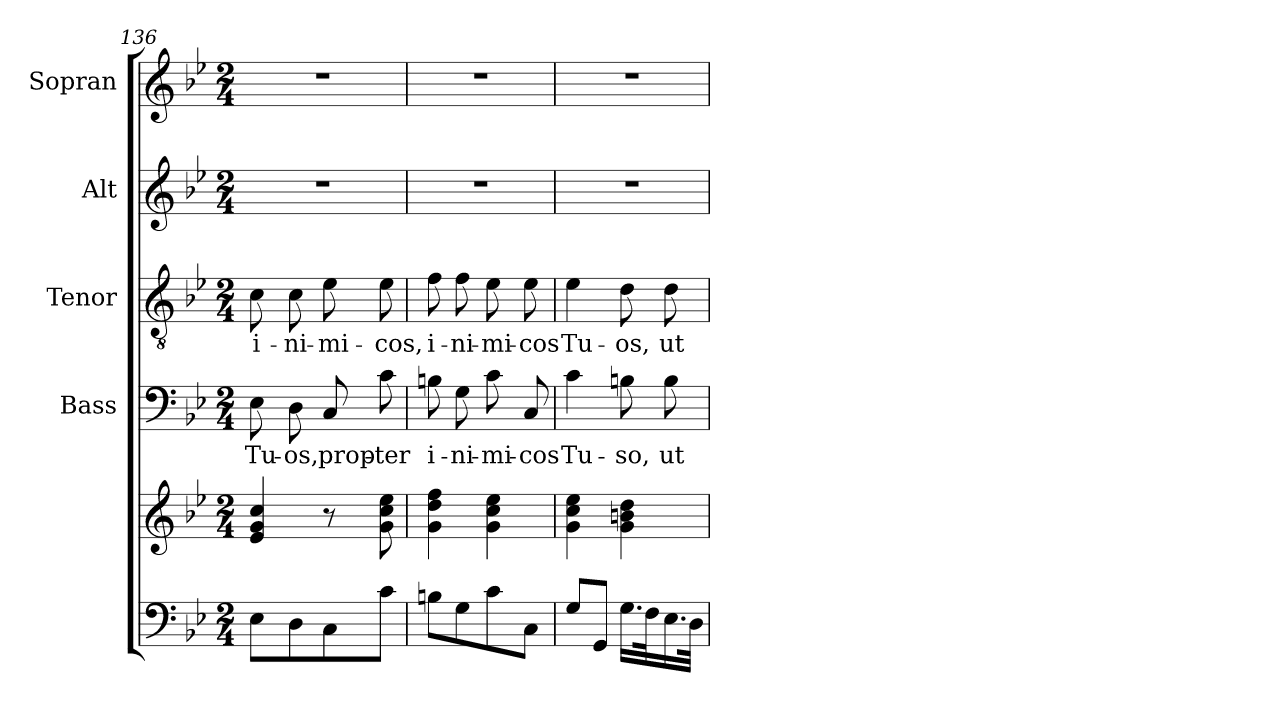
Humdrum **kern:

**kern	**kern	**kern	**text	**kern	**text	**kern	**kern
*part5	*part5	*part4	*part4	*part3	*part3	*part2	*part1
*staff6	*staff5	*staff4	*staff4	*staff3	*staff3	*staff2	*staff1
*	*	*I"Bass	*	*I"Tenor	*	*I"Alt	*I"Sopran
*	*	*I'B.	*	*I'T.	*	*I'A.	*I'S.
!!LO:PB:g=z
*clefF4	*clefG2	*clefF4	*	*clefGv2	*	*clefG2	*clefG2
*k[b-e-]	*k[b-e-]	*k[b-e-]	*	*k[b-e-]	*	*k[b-e-]	*k[b-e-]
*B-:	*B-:	*B-:	*	*B-:	*	*B-:	*B-:
*M2/4	*M2/4	*M2/4	*	*M2/4	*	*M2/4	*M2/4
=136	=136	=136	=136	=136	=136	=136	=136
!	!	!	!LO:LY:b	!	!LO:LY:b	!	!
8E-\L	4e-/ 4g/ 4cc/	8E-\	Tu-	8c\	i-	2r	2r
!	!	!	!LO:LY:b	!	!LO:LY:b	!	!
8D\	.	8D\	-os,	8c\	-ni-	.	.
!	!	!	!LO:LY:b	!	!LO:LY:b	!	!
8C\	8r	8C/	prop-	8e-\	-mi-	.	.
!	!	!	!LO:LY:b	!	!LO:LY:b	!	!
8c\J	8g\ 8cc\ 8ee-\	8c\	-ter	8e-\	-cos,	.	.
=137	=137	=137	=137	=137	=137	=137	=137
!	!	!	!LO:LY:b	!	!LO:LY:b	!	!
8Bn\L	4g\ 4dd\ 4ff\	8Bn\	i-	8f\	i-	2r	2r
!	!	!	!LO:LY:b	!	!LO:LY:b	!	!
8G\	.	8G\	-ni-	8f\	-ni-	.	.
!	!	!	!LO:LY:b	!	!LO:LY:b	!	!
8c\	4g\ 4cc\ 4ee-\	8c\	-mi-	8e-\	-mi-	.	.
!	!	!	!LO:LY:b	!	!LO:LY:b	!	!
8C\J	.	8C/	-cos	8e-\	-cos	.	.
=138	=138	=138	=138	=138	=138	=138	=138
!	!	!	!LO:LY:b	!	!LO:LY:b	!	!
8G/L	4g\ 4cc\ 4ee-\	4c\	Tu-	4e-\	Tu-	2r	2r
8GG/J	.	.	.	.	.	.	.
!	!	!	!LO:LY:b	!	!LO:LY:b	!	!
16.G\LL	4g\ 4bn\ 4dd\	8Bn\	-so,	8d\	-os,	.	.
32F\k	.	.	.	.	.	.	.
!	!	!	!LO:LY:b	!	!LO:LY:b	!	!
16.E-\	.	8B\	ut	8d\	ut	.	.
32D\JJk	.	.	.	.	.	.	.
=	=	=	=	=	=	=	=
*-	*-	*-	*-	*-	*-	*-	*-
